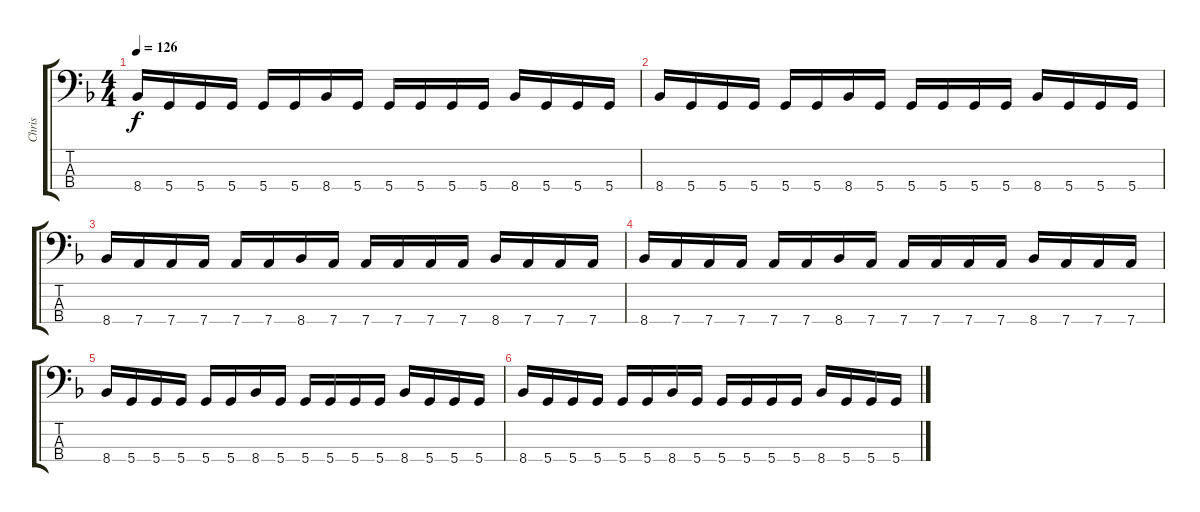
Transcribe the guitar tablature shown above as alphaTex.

\track ("Chris" "Chris") {instrument electricbassfinger}
\staff {score tabs}
\tuning (G2 D2 A1 D1) {hide}
\ts (4 4)
\tempo 126
\clef f4
\ks f
8.4.16{dy f} 5.4.16 5.4.16 5.4.16 5.4.16 5.4.16 8.4.16 5.4.16 5.4.16 5.4.16 5.4.16 5.4.16 8.4.16 5.4.16 5.4.16 5.4.16 |
8.4.16 5.4.16 5.4.16 5.4.16 5.4.16 5.4.16 8.4.16 5.4.16 5.4.16 5.4.16 5.4.16 5.4.16 8.4.16 5.4.16 5.4.16 5.4.16 |
8.4.16 7.4.16 7.4.16 7.4.16 7.4.16 7.4.16 8.4.16 7.4.16 7.4.16 7.4.16 7.4.16 7.4.16 8.4.16 7.4.16 7.4.16 7.4.16 |
8.4.16 7.4.16 7.4.16 7.4.16 7.4.16 7.4.16 8.4.16 7.4.16 7.4.16 7.4.16 7.4.16 7.4.16 8.4.16 7.4.16 7.4.16 7.4.16 |
8.4.16 5.4.16 5.4.16 5.4.16 5.4.16 5.4.16 8.4.16 5.4.16 5.4.16 5.4.16 5.4.16 5.4.16 8.4.16 5.4.16 5.4.16 5.4.16 |
8.4.16 5.4.16 5.4.16 5.4.16 5.4.16 5.4.16 8.4.16 5.4.16 5.4.16 5.4.16 5.4.16 5.4.16 8.4.16 5.4.16 5.4.16 5.4.16
